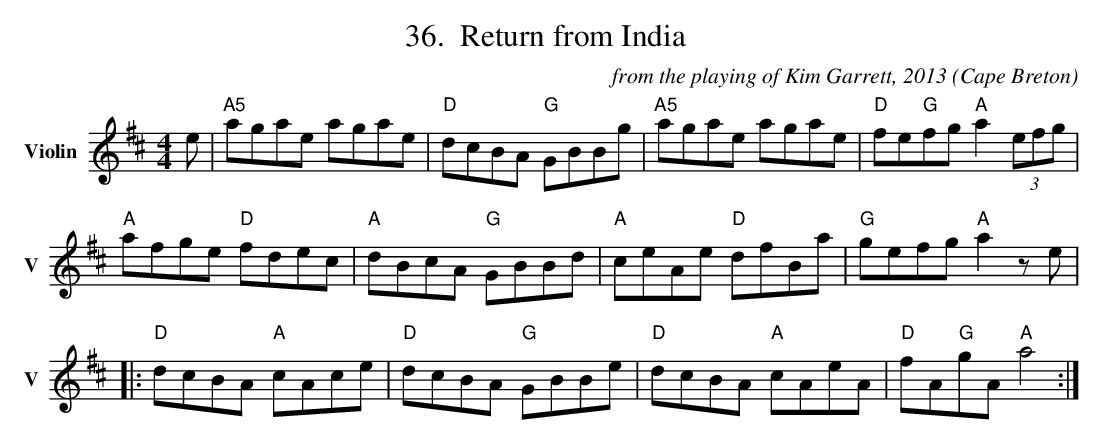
X:1
T:Return from India
C:from the playing of Kim Garrett, 2013
O:Cape Breton
M:4/4
L:1/8
%%score 1 | 2
K:D
V:1 name=Violin sname=V
e|"A5"agae agae|"D"dcBA "G"GBBg|"A5"agae agae|"D"fe"G"fg "A"a2(3efg|
"A"afge "D"fdec|"A"dBcA "G"GBBd|"A"ceAe "D"dfBa|"G"gefg "A"a2ze|
|:"D"dcBA "A"cAce|"D"dcBA "G"GBBe|"D"dcBA "A"cAeA|"D"fA"G"gA "A"a4:|
V:C clef=bass middle=D name=Cello sname=C
A,|E2D2C2B,2|D2C2B,2G,2|E2D2C2B,2|F,2G,2A,2E2|
C2E2D2C2|B,2A,2G,2D2|C2E2D2F2|D2B,2A,2z2|
|:D2A,2B,2C2|D2C2B,2G,2|F,2G,2 A,2C2|D2B,2A,4:|
